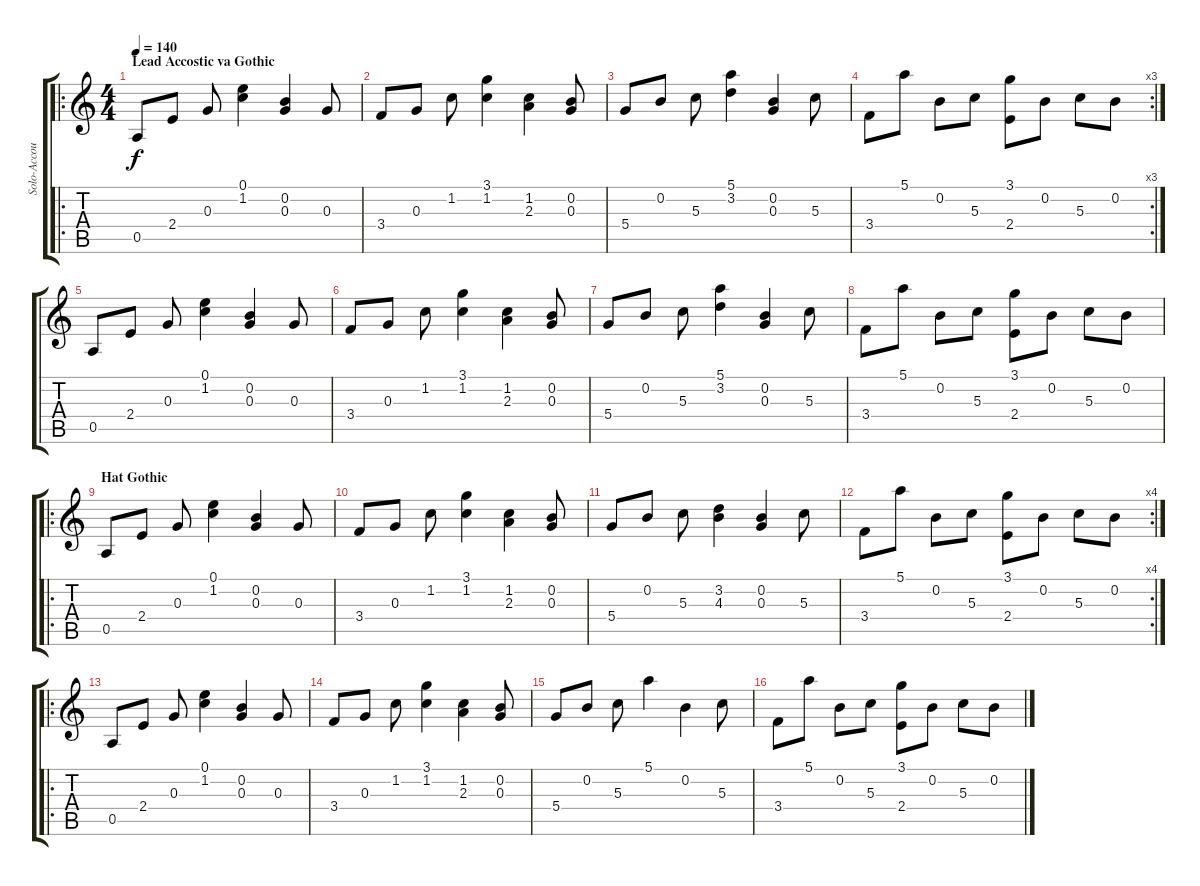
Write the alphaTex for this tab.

\track ("Solo-Accoustic" "Solo-Accou") {instrument acousticguitarsteel}
\staff {score tabs}
\tuning (E4 B3 G3 D3 A2 E2) {hide}
\ro
\ts (4 4)
\section ("" "Lead Accostic va Gothic")
\tempo 140
\clef g2
\ks c
0.5.8{dy f instrument acousticguitarsteel} 2.4.8 0.3.8 (0.1 1.2).4 (0.2 0.3).4 0.3.8 |
3.4.8 0.3.8 1.2.8 (3.1 1.2).4 (1.2 2.3).4 (0.2 0.3).8 |
5.4.8 0.2.8 5.3.8 (5.1 3.2).4 (0.2 0.3).4 5.3.8 |
\rc 3
3.4.8 5.1.8 0.2.8 5.3.8 (3.1 2.4).8 0.2.8 5.3.8 0.2.8 |
0.5.8 2.4.8 0.3.8 (0.1 1.2).4 (0.2 0.3).4 0.3.8 |
3.4.8 0.3.8 1.2.8 (3.1 1.2).4 (1.2 2.3).4 (0.2 0.3).8 |
5.4.8 0.2.8 5.3.8 (5.1 3.2).4 (0.2 0.3).4 5.3.8 |
3.4.8 5.1.8 0.2.8 5.3.8 (3.1 2.4).8 0.2.8 5.3.8 0.2.8 |
\ro
\section ("" "Hat Gothic")
0.5.8 2.4.8 0.3.8 (0.1 1.2).4 (0.2 0.3).4 0.3.8 |
3.4.8 0.3.8 1.2.8 (3.1 1.2).4 (1.2 2.3).4 (0.2 0.3).8 |
5.4.8 0.2.8 5.3.8 (3.2 4.3).4 (0.2 0.3).4 5.3.8 |
\rc 4
3.4.8 5.1.8 0.2.8 5.3.8 (3.1 2.4).8 0.2.8 5.3.8 0.2.8 |
\ro
0.5.8 2.4.8 0.3.8 (0.1 1.2).4 (0.2 0.3).4 0.3.8 |
3.4.8 0.3.8 1.2.8 (3.1 1.2).4 (1.2 2.3).4 (0.2 0.3).8 |
5.4.8 0.2.8 5.3.8 5.1.4 0.2.4 5.3.8 |
3.4.8 5.1.8 0.2.8 5.3.8 (3.1 2.4).8 0.2.8 5.3.8 0.2.8
